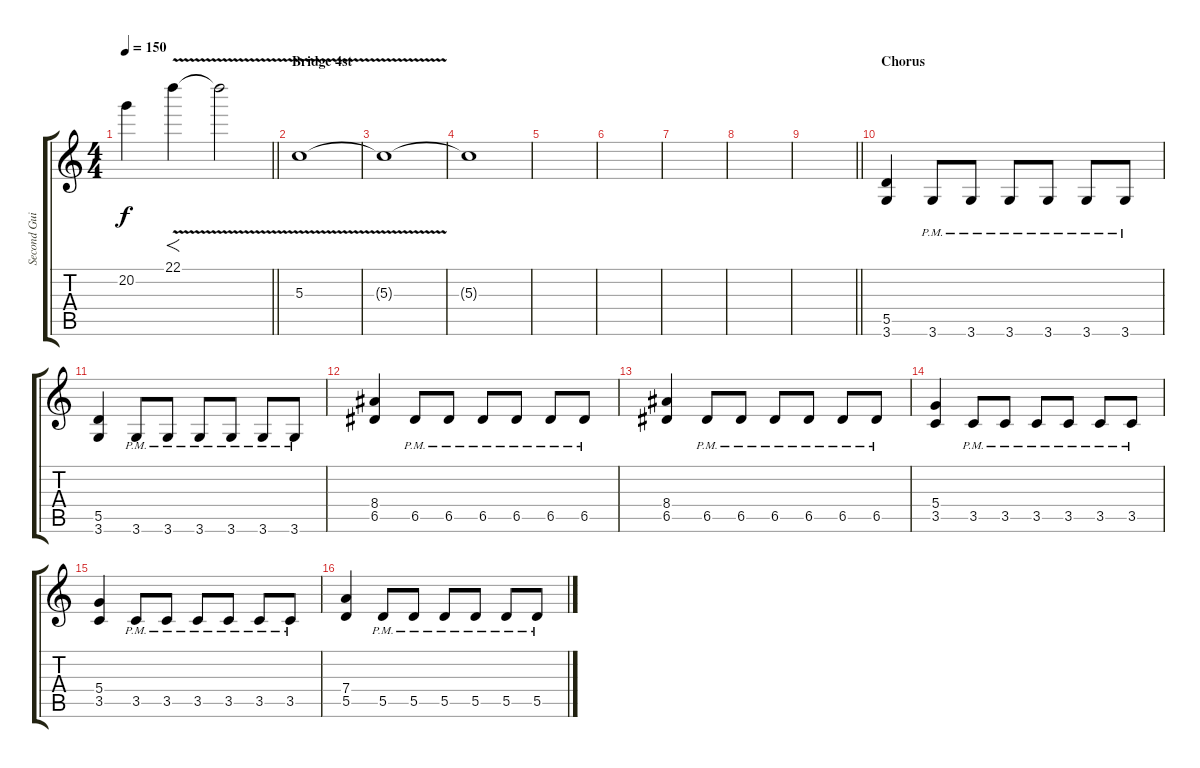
\track ("Second Guitar" "Second Gui") {instrument distortionguitar}
\staff {score tabs}
\tuning (E4 B3 G3 D3 A2 E2) {hide}
\ts (4 4)
\tempo 150
\clef g2
\barLineRight lightlight
\ks c
20.2{t}.4{dy f} 22.1{v}.4{f} 22.1{t}.2 |
\section ("" "Bridge 4st")
5.3{v}.1 |
5.3{t}.1 |
5.3{t}.1 |
|
|
|
|
\barLineRight lightlight
|
\section ("" "Chorus")
(5.5 3.6).4 3.6{pm}.8 3.6{pm}.8 3.6{pm}.8 3.6{pm}.8 3.6{pm}.8 3.6{pm}.8 |
(5.5 3.6).4 3.6{pm}.8 3.6{pm}.8 3.6{pm}.8 3.6{pm}.8 3.6{pm}.8 3.6{pm}.8 |
(8.4 6.5).4 6.5{pm}.8 6.5{pm}.8 6.5{pm}.8 6.5{pm}.8 6.5{pm}.8 6.5{pm}.8 |
(8.4 6.5).4 6.5{pm}.8 6.5{pm}.8 6.5{pm}.8 6.5{pm}.8 6.5{pm}.8 6.5{pm}.8 |
(5.4 3.5).4 3.5{pm}.8 3.5{pm}.8 3.5{pm}.8 3.5{pm}.8 3.5{pm}.8 3.5{pm}.8 |
(5.4 3.5).4 3.5{pm}.8 3.5{pm}.8 3.5{pm}.8 3.5{pm}.8 3.5{pm}.8 3.5{pm}.8 |
(7.4 5.5).4 5.5{pm}.8 5.5{pm}.8 5.5{pm}.8 5.5{pm}.8 5.5{pm}.8 5.5{pm}.8
